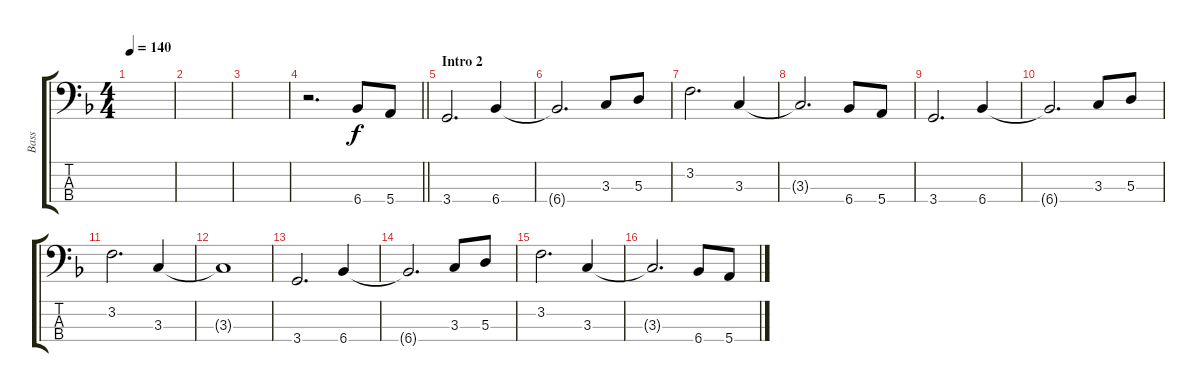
\track ("Bass" "Bass") {instrument electricbassfinger}
\staff {score tabs}
\tuning (G2 D2 A1 E1) {hide}
\ts (4 4)
\tempo 140
\clef f4
\ks f
|
|
|
\barLineRight lightlight
r.2{d} 6.4.8 5.4.8 |
\section ("" "Intro 2")
3.4.2{d} 6.4.4 |
6.4{t}.2{d} 3.3.8 5.3.8 |
3.2.2{d} 3.3.4 |
3.3{t}.2{d} 6.4.8 5.4.8 |
3.4.2{d} 6.4.4 |
6.4{t}.2{d} 3.3.8 5.3.8 |
3.2.2{d} 3.3.4 |
3.3{t}.1 |
3.4.2{d} 6.4.4 |
6.4{t}.2{d} 3.3.8 5.3.8 |
3.2.2{d} 3.3.4 |
3.3{t}.2{d} 6.4.8 5.4.8
